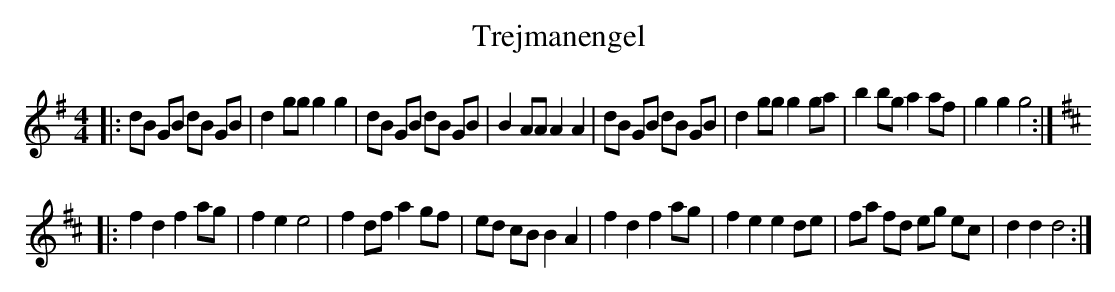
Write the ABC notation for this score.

X:1
T:Trejmanengel
M:4/4
L:1/8
K:G
|:dB GB dB GB | d2 gg g2 g2 | dB GB dB GB | B2 AA A2 A2 | dB GB dB GB | d2 gg g2 ga | b2 bg a2 af | g2 g2 g4 :|
K:D
|:f2 d2 f2 ag | f2 e2 e4 | f2 df a2 gf | ed cB B2 A2 |f2 d2 f2 ag | f2 e2 e2 de | fa fd eg ec | d2 d2 d4:|
